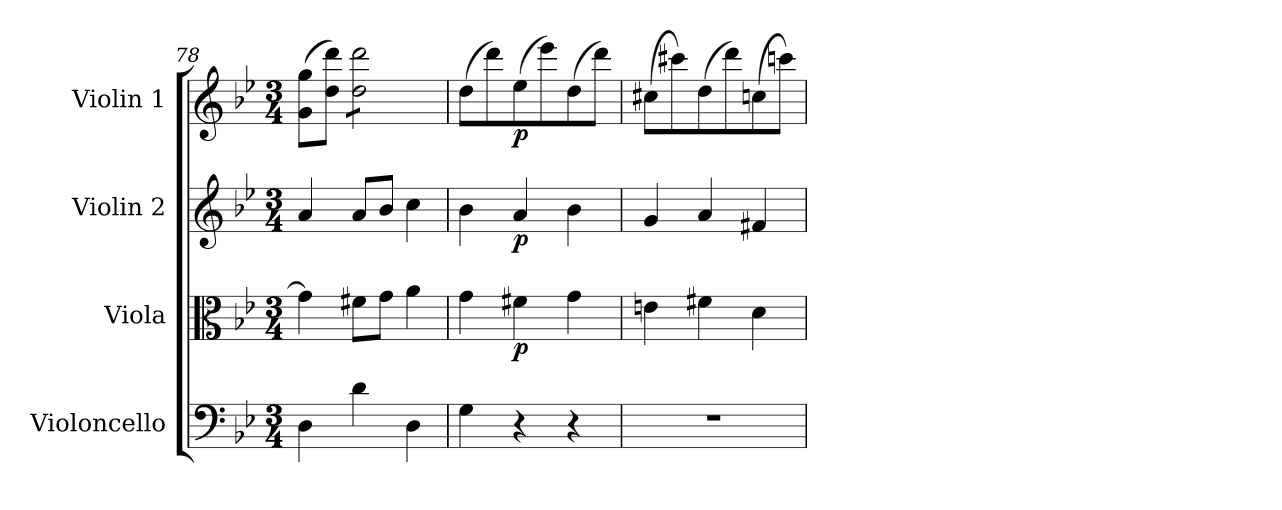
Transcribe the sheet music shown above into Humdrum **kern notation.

**kern	**kern	**dynam	**kern	**dynam	**kern	**dynam
*part4	*part3	*part3	*part2	*part2	*part1	*part1
*staff4	*staff3	*staff3	*staff2	*staff2	*staff1	*staff1
*I"Violoncello	*I"Viola	*	*I"Violin 2	*	*I"Violin 1	*
*I'Vc	*I'Vla	*	*I'Vln	*	*I'Vln	*
*clefF4	*clefC3	*	*clefG2	*	*clefG2	*
*k[b-e-]	*k[b-e-]	*	*k[b-e-]	*	*k[b-e-]	*
*M3/4	*M3/4	*	*M3/4	*	*M3/4	*
=78	=78	=78	=78	=78	=78	=78
4D\	4g\]	.	4a/	.	(8g\ 8gg\L	.
.	.	.	.	.	8dd\ 8ddd\J)	.
*	*	*	*	*	*tremolo	*
4d\	8f#X\L	.	8a/L	.	8dd\ 8ddd\L	.
.	8g\J	.	8b-/J	.	8dd\ 8ddd\	.
4D\	4a\	.	4cc\	.	8dd\ 8ddd\	.
.	.	.	.	.	8dd\ 8ddd\J	.
*	*	*	*	*	*Xtremolo	*
=79	=79	=79	=79	=79	=79	=79
4G\	4g\	.	4b-\	.	(8dd\L	.
.	.	.	.	.	8ddd\)	.
!	!	!LO:DY:b	!	!LO:DY:b	!	!LO:DY:b
4r	4f#X\	p	4a/	p	(8ee-\	p
.	.	.	.	.	8eee-\)	.
4r	4g\	.	4b-\	.	(8dd\	.
.	.	.	.	.	8ddd\J)	.
!!LO:LB:g=z
=80	=80	=80	=80	=80	=80	=80
2.r	4en\	.	4g/	.	(8cc#X\L	.
.	.	.	.	.	8ccc#X\)	.
.	4f#X\	.	4a/	.	(8dd\	.
.	.	.	.	.	8ddd\)	.
.	4d\	.	4f#X/	.	(8ccn\	.
.	.	.	.	.	8cccn\J)	.
=	=	=	=	=	=	=
*-	*-	*-	*-	*-	*-	*-
